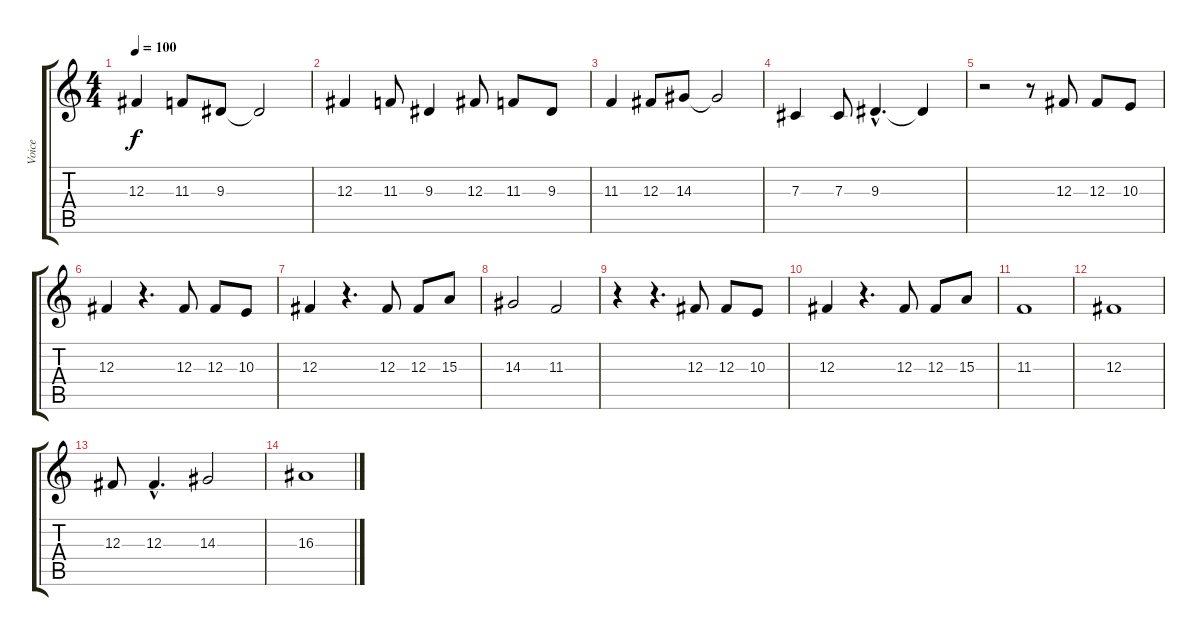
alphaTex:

\track ("Voice" "Voice") {instrument tenorsax}
\staff {score tabs}
\tuning (Eb4 Bb3 Gb3 Db3 Ab2 Eb2) {hide}
\ts (4 4)
\tempo 100
\clef g2
\ks c
12.3.4{dy f} 11.3.8 9.3.8 9.3{t}.2 |
12.3.4 11.3.8 9.3.4 12.3.8 11.3.8 9.3.8 |
11.3.4 12.3.8 14.3.8 14.3{t}.2 |
7.3.4 7.3.8 9.3{hac}.4{d} 9.3{t}.4 |
r.2 r.8 12.3.8 12.3.8 10.3.8 |
12.3.4 r.4{d} 12.3.8 12.3.8 10.3.8 |
12.3.4 r.4{d} 12.3.8 12.3.8 15.3.8 |
14.3.2 11.3.2 |
r.4 r.4{d} 12.3.8 12.3.8 10.3.8 |
12.3.4 r.4{d} 12.3.8 12.3.8 15.3.8 |
11.3.1 |
12.3.1 |
12.3.8 12.3{hac}.4{d} 14.3.2 |
16.3.1
